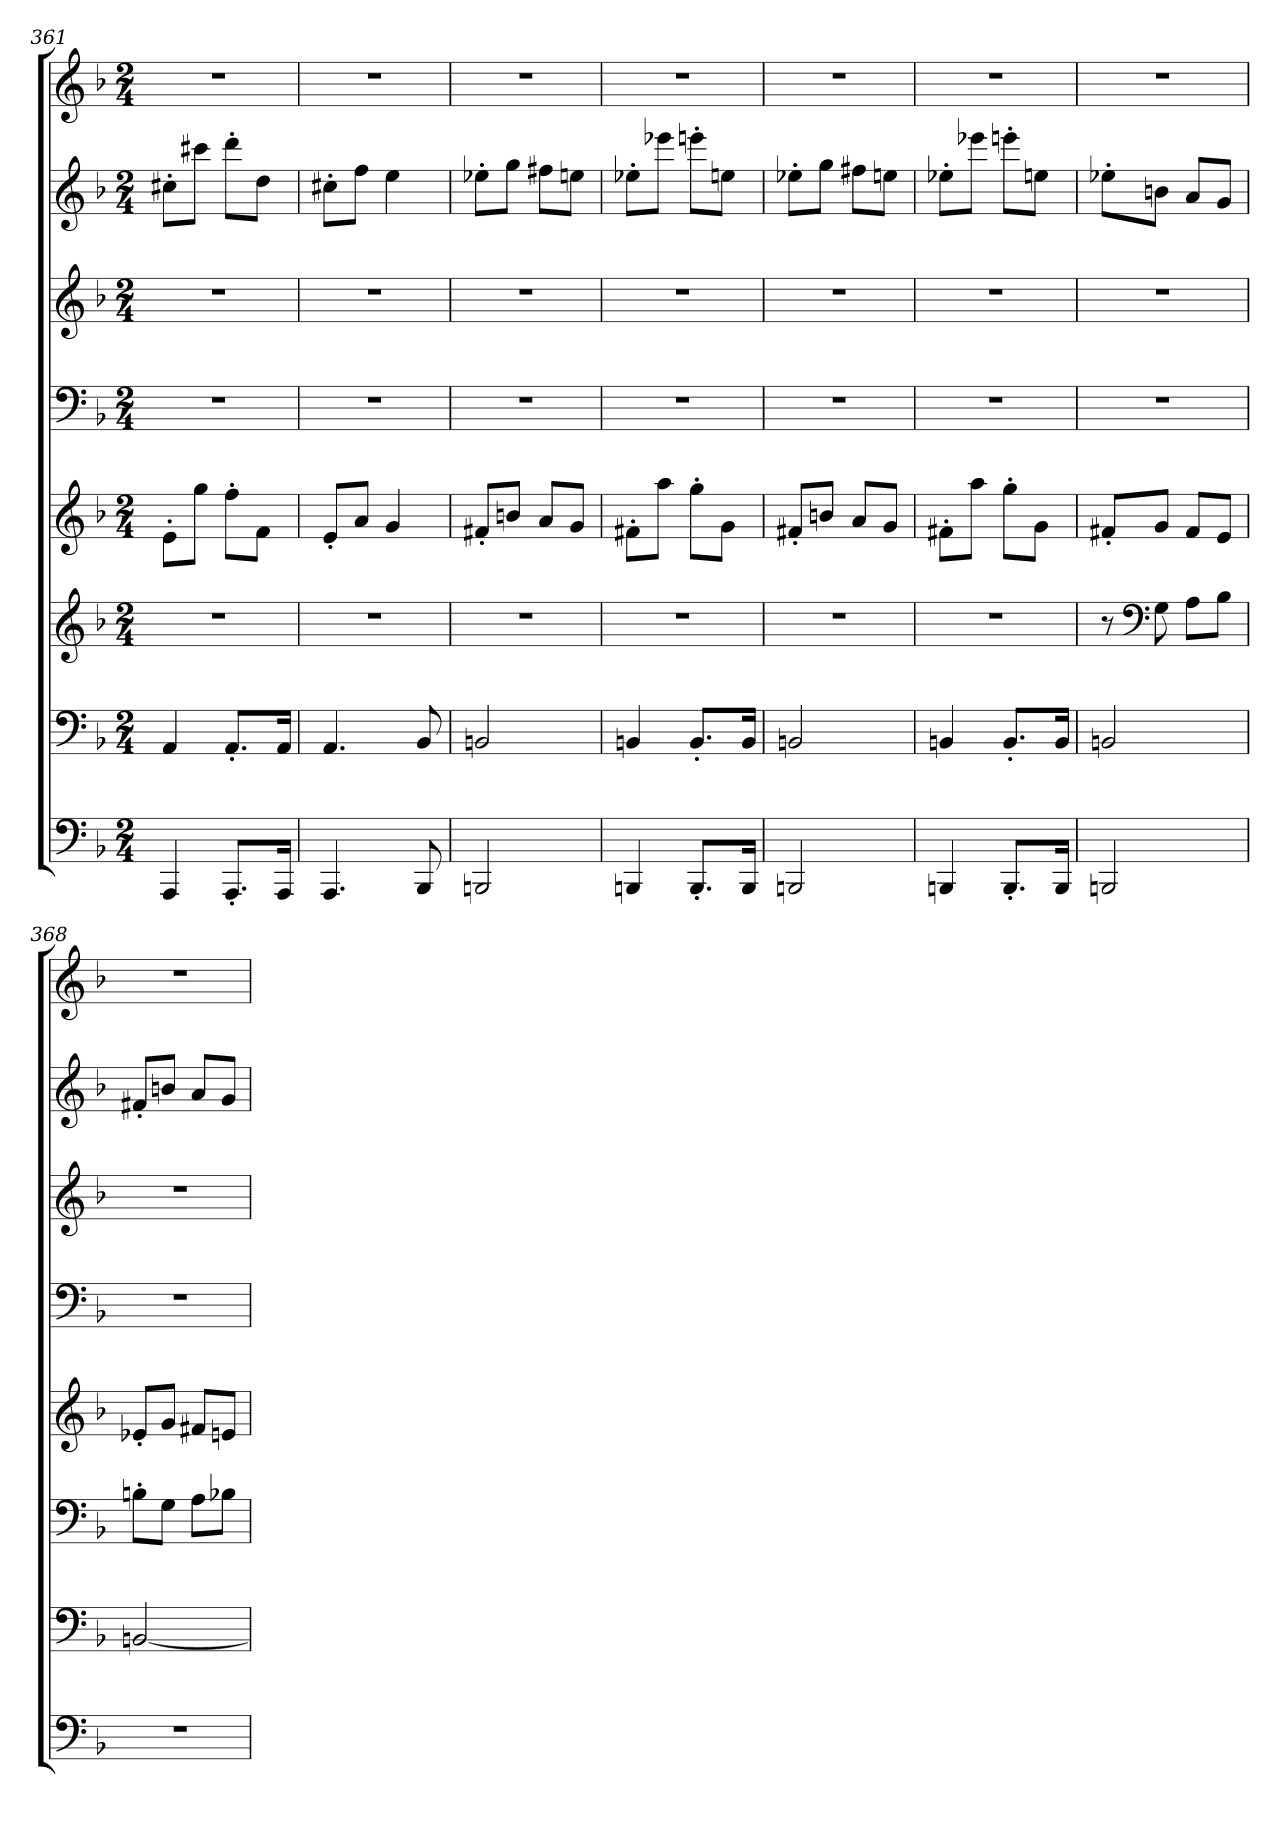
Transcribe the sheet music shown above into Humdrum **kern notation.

**kern	**kern	**kern	**kern	**kern	**kern	**kern	**kern
*part5	*part5	*part4	*part4	*part3	*part3	*part2	*part1
*staff8	*staff7	*staff6	*staff5	*staff4	*staff3	*staff2	*staff1
*clefF4	*clefF4	*clefG2	*clefG2	*clefF4	*clefG2	*clefG2	*clefG2
*k[b-]	*k[b-]	*k[b-]	*k[b-]	*k[b-]	*k[b-]	*k[b-]	*k[b-]
*M2/4	*M2/4	*M2/4	*M2/4	*M2/4	*M2/4	*M2/4	*M2/4
*MM96	*MM96	*MM96	*MM96	*MM96	*MM96	*MM96	*MM96
=361	=361	=361	=361	=361	=361	=361	=361
4AAA/	4AA/	2r	8e'\L	2r	2r	8cc#X'\L	2r
.	.	.	8gg\J	.	.	8ccc#X\J	.
8.AAA'/L	8.AA'/L	.	8ff'\L	.	.	8ddd'\L	.
.	.	.	8f\J	.	.	8dd\J	.
16AAA/Jk	16AA/Jk	.	.	.	.	.	.
=362	=362	=362	=362	=362	=362	=362	=362
4.AAA/	4.AA/	2r	8e'/L	2r	2r	8cc#X'\L	2r
.	.	.	8a/J	.	.	8ff\J	.
.	.	.	4g/	.	.	4ee\	.
8BBB-/	8BB-/	.	.	.	.	.	.
=363	=363	=363	=363	=363	=363	=363	=363
2BBBn/	2BBn/	2r	8f#X'/L	2r	2r	8ee-X'\L	2r
.	.	.	8bn/J	.	.	8gg\J	.
.	.	.	8a/L	.	.	8ff#X\L	.
.	.	.	8g/J	.	.	8een\J	.
=364	=364	=364	=364	=364	=364	=364	=364
*	*	*	*	*	*	*	*MM96
4BBBn/	4BBn/	2r	8f#X'\L	2r	2r	8ee-X'\L	2r
.	.	.	8aa\J	.	.	8eee-X\J	.
8.BBB'/L	8.BB'/L	.	8gg'\L	.	.	8eeen'\L	.
.	.	.	8g\J	.	.	8een\J	.
16BBB/Jk	16BB/Jk	.	.	.	.	.	.
!!LO:PB:g=z
=365	=365	=365	=365	=365	=365	=365	=365
2BBBn/	2BBn/	2r	8f#X'/L	2r	2r	8ee-X'\L	2r
.	.	.	8bn/J	.	.	8gg\J	.
.	.	.	8a/L	.	.	8ff#X\L	.
.	.	.	8g/J	.	.	8een\J	.
=366	=366	=366	=366	=366	=366	=366	=366
*	*	*	*	*	*	*	*MM96
4BBBn/	4BBn/	2r	8f#X'\L	2r	2r	8ee-X'\L	2r
.	.	.	8aa\J	.	.	8eee-X\J	.
8.BBB'/L	8.BB'/L	.	8gg'\L	.	.	8eeen'\L	.
.	.	.	8g\J	.	.	8een\J	.
16BBB/Jk	16BB/Jk	.	.	.	.	.	.
=367	=367	=367	=367	=367	=367	=367	=367
2BBBn/	2BBn/	8r	8f#X'/L	2r	2r	8ee-X'\L	2r
*	*	*clefF4	*	*	*	*	*
.	.	8G\	8g/J	.	.	8bn\J	.
.	.	8A\L	8f#/L	.	.	8a/L	.
.	.	8B-\J	8e/J	.	.	8g/J	.
=368	=368	=368	=368	=368	=368	=368	=368
*	*	*	*	*	*	*	*MM96
2r	[2BBn/	8Bn'\L	8e-X'/L	2r	2r	8f#X'/L	2r
.	.	8G\J	8g/J	.	.	8bn/J	.
.	.	8A\L	8f#X/L	.	.	8a/L	.
.	.	8B-X\J	8en/J	.	.	8g/J	.
=	=	=	=	=	=	=	=
*-	*-	*-	*-	*-	*-	*-	*-
